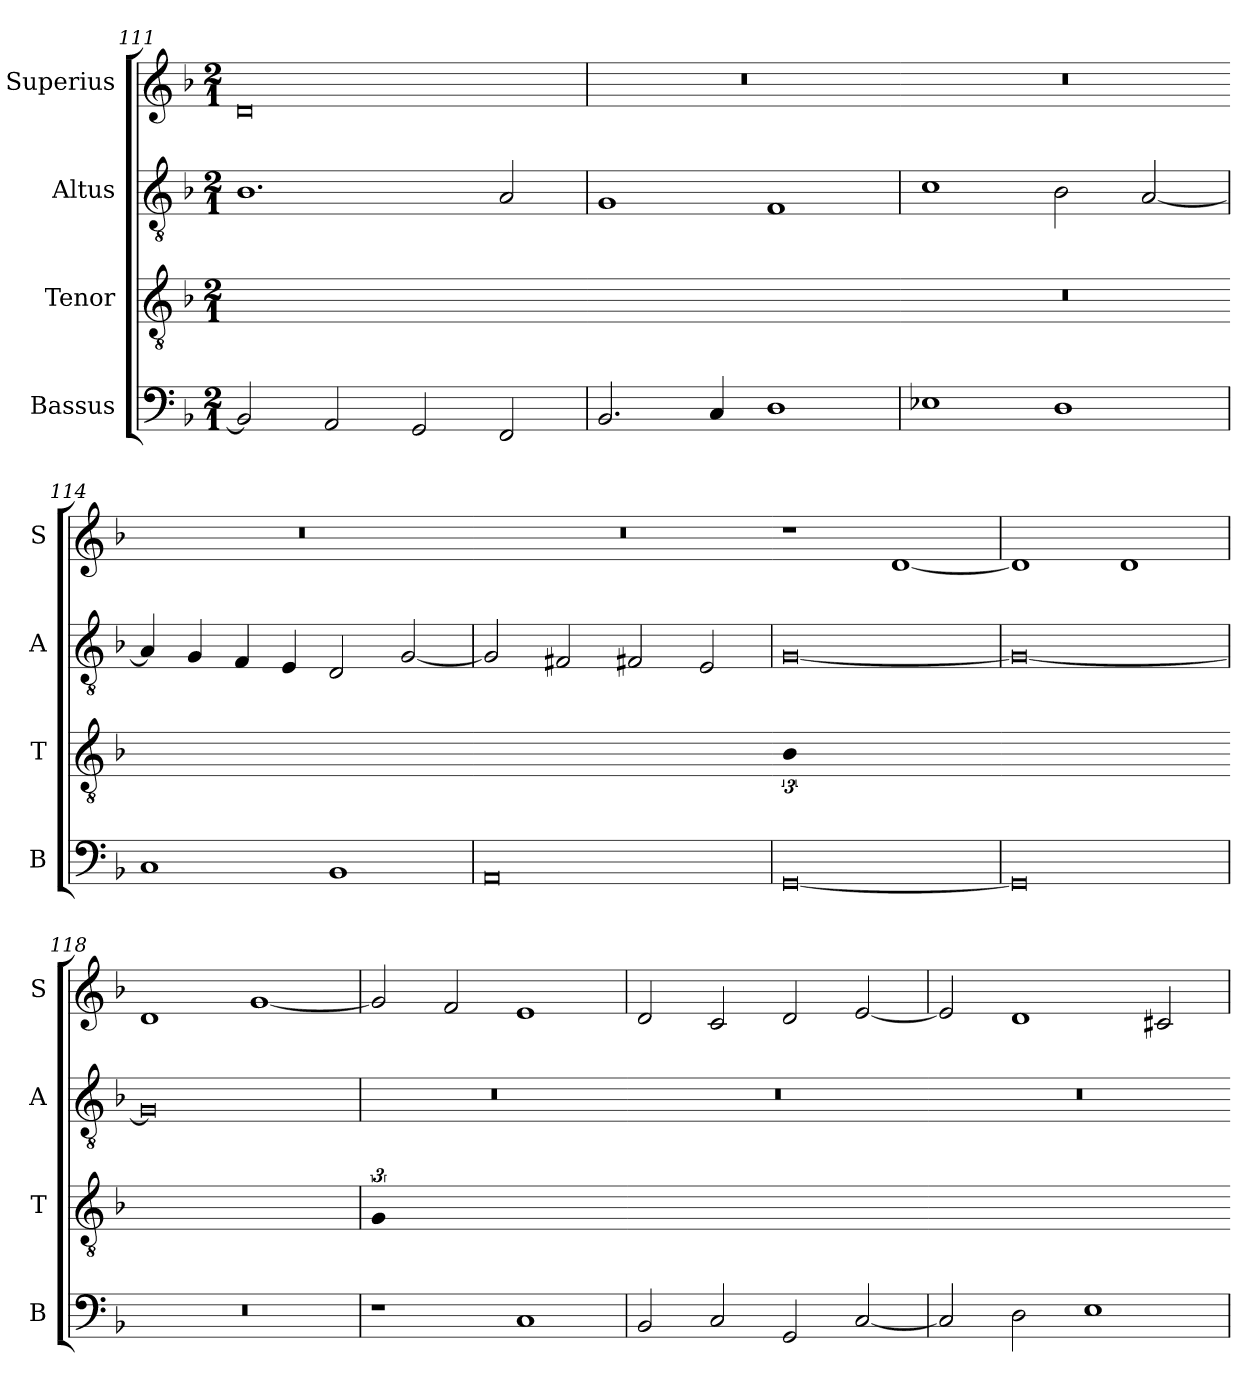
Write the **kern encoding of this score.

**kern	**kern	**kern	**kern
*part4	*part3	*part2	*part1
*staff4	*staff3	*staff2	*staff1
*I"Bassus	*I"Tenor	*I"Altus	*I"Superius
*I'B	*I'T	*I'A	*I'S
*clefF4	*clefGv2	*clefGv2	*clefG2
*k[b-]	*k[b-]	*k[b-]	*k[b-]
*M2/1	*M2/1	*M2/1	*M2/1
=111	=111	=111	=111
!	!LO:N:vis=4	!	!
2BB-/]	3%4.dyy_	1.B-	0d
2AA/	.	.	.
2GG/	.	.	.
2FF/	.	2A/	.
=112	=112-	=112	=112
!	!LO:N:vis=4	!	!
2.BB-/	3%4.dyy]	1G	0r
4C/	.	.	.
1D	.	1F	.
=113	=113-	=113	=113
!	!LO:N:vis=4	!	!
1E-X	3%4.r	1c	0r
1D	.	2B-\	.
.	.	[2A/	.
=114	=114-	=114	=114
!	!LO:N:vis=4	!	!
1C	3%4.ryy	4A/]	0r
.	.	4G/	.
.	.	4F/	.
.	.	4E/	.
1BB-	.	2D/	.
.	.	[2G/	.
=115	=115-	=115	=115
!	!LO:N:vis=4	!	!
0AA	3%4.ryy	2G/]	0r
.	.	2F#X/	.
.	.	2F#X/	.
.	.	2E/	.
=116	=116-	=116	=116
!	!LO:N:vis=4	!	!
[0GG	[y3%4.B-	[0G	1r
.	.	.	[1d
=117	=117-	=117	=117
!	!LO:N:vis=4	!	!
0GG]	3%4.B-yy_	0G_	1d]
.	.	.	1d
=118	=118-	=118	=118
!	!LO:N:vis=4	!	!
0r	3%4.B-yy]	0G]	1d
.	.	.	[1g
=119	=119	=119	=119
!	!LO:N:vis=4	!	!
1r	[y3%4.G	0r	2g/]
.	.	.	2f/
1C	.	.	1e
=120	=120-	=120	=120
!	!LO:N:vis=4	!	!
2BB-/	3%4.Gyy_	0r	2d/
2C/	.	.	2c/
2GG/	.	.	2d/
[2C/	.	.	[2e/
=121	=121-	=121	=121
!	!LO:N:vis=4	!	!
2C/]	3%4.Gyy]	0r	2e/]
2D\	.	.	1d
1E	.	.	.
.	.	.	2c#X/
=	=-	=	=
*-	*-	*-	*-
